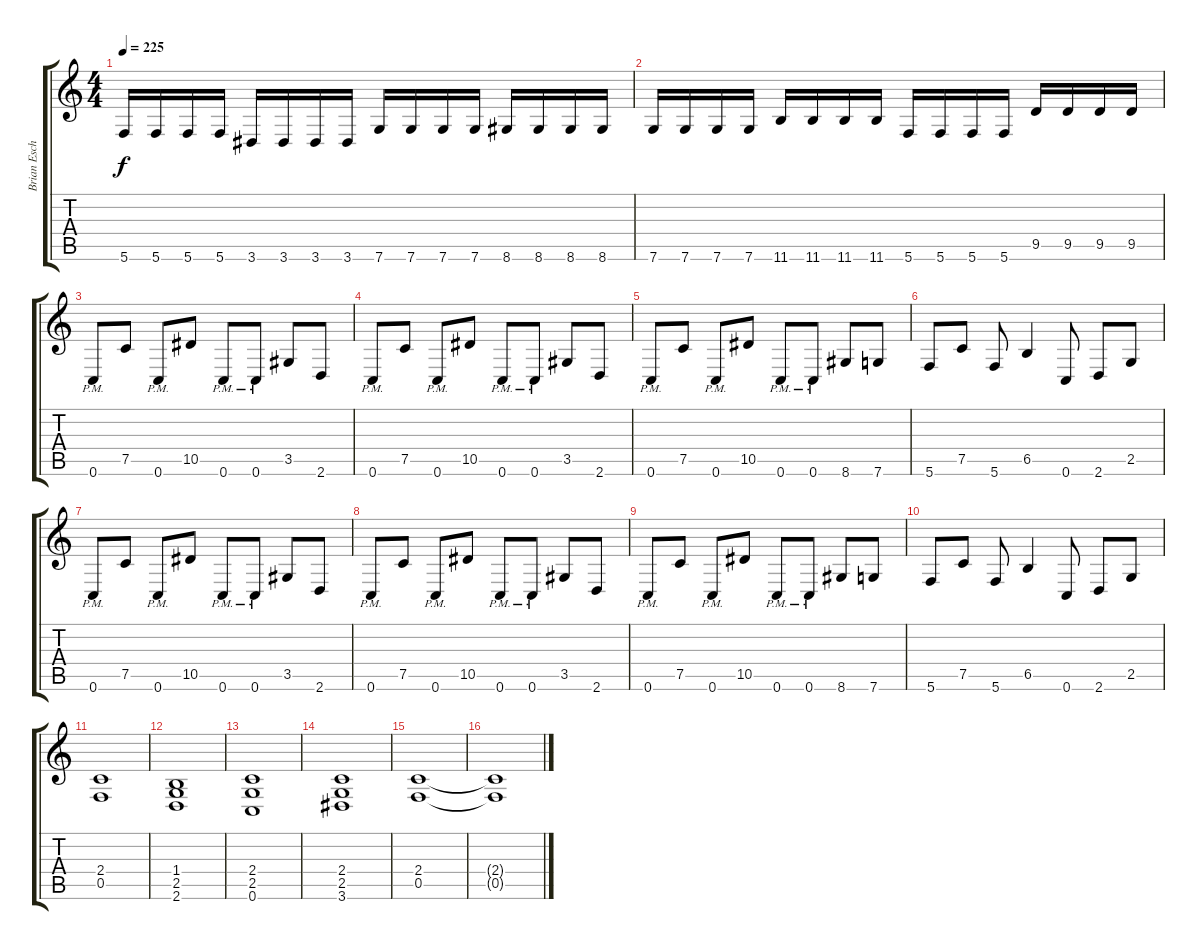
\track ("Brian Eschbach (Rhythm)" "Brian Esch") {instrument distortionguitar}
\staff {score tabs}
\tuning (C4 G3 Eb3 Bb2 F2 C2) {hide}
\ts (4 4)
\tempo 225
\clef g2
\ks c
5.6.16{dy f} 5.6.16 5.6.16 5.6.16 3.6.16 3.6.16 3.6.16 3.6.16 7.6.16 7.6.16 7.6.16 7.6.16 8.6.16 8.6.16 8.6.16 8.6.16 |
7.6.16 7.6.16 7.6.16 7.6.16 11.6.16 11.6.16 11.6.16 11.6.16 5.6.16 5.6.16 5.6.16 5.6.16 9.5.16 9.5.16 9.5.16 9.5.16 |
0.6{pm}.8 7.5.8 0.6{pm}.8 10.5.8 0.6{pm}.8 0.6{pm}.8 3.5.8 2.6.8 |
0.6{pm}.8 7.5.8 0.6{pm}.8 10.5.8 0.6{pm}.8 0.6{pm}.8 3.5.8 2.6.8 |
0.6{pm}.8 7.5.8 0.6{pm}.8 10.5.8 0.6{pm}.8 0.6{pm}.8 8.6.8 7.6.8 |
5.6.8 7.5.8 5.6.8 6.5.4 0.6.8 2.6.8 2.5.8 |
0.6{pm}.8 7.5.8 0.6{pm}.8 10.5.8 0.6{pm}.8 0.6{pm}.8 3.5.8 2.6.8 |
0.6{pm}.8 7.5.8 0.6{pm}.8 10.5.8 0.6{pm}.8 0.6{pm}.8 3.5.8 2.6.8 |
0.6{pm}.8 7.5.8 0.6{pm}.8 10.5.8 0.6{pm}.8 0.6{pm}.8 8.6.8 7.6.8 |
5.6.8 7.5.8 5.6.8 6.5.4 0.6.8 2.6.8 2.5.8 |
(2.4 0.5).1 |
(1.4 2.5 2.6).1 |
(2.4 2.5 0.6).1 |
(2.4 2.5 3.6).1 |
(2.4 0.5).1 |
(2.4{t} 0.5{t}).1
